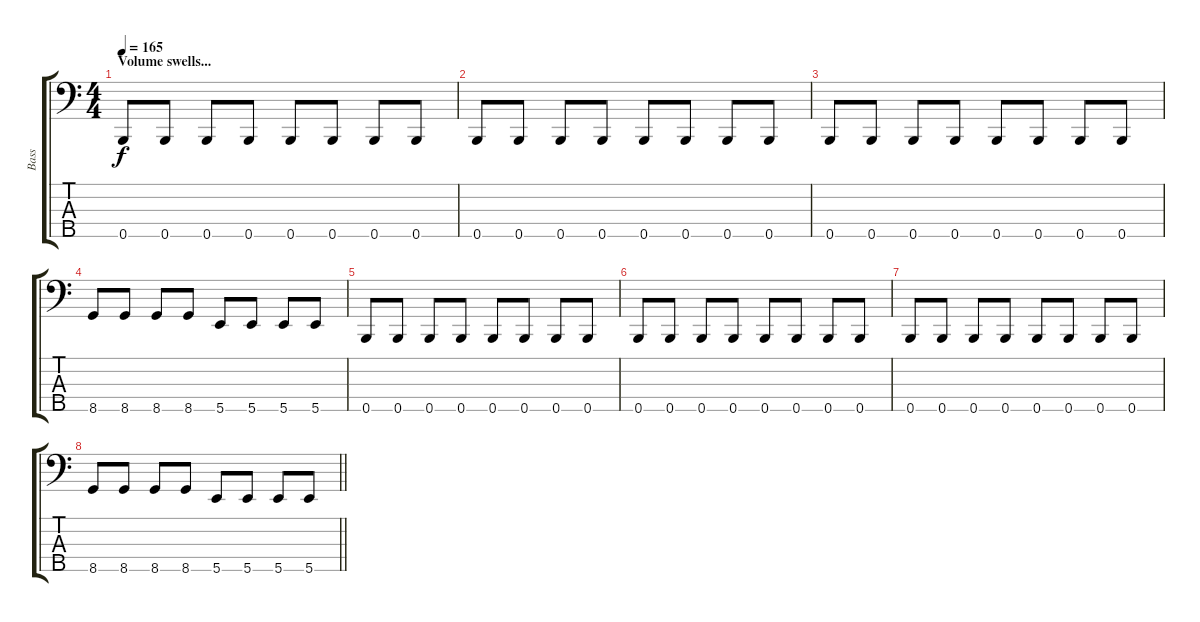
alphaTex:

\track ("Bass" "Bass") {instrument electricbasspick}
\staff {score tabs}
\tuning (G2 D2 A1 E1 B0) {hide}
\ts (4 4)
\section ("" "Volume swells...")
\tempo 165
\clef f4
\ks c
0.5.8{dy f} 0.5.8 0.5.8 0.5.8 0.5.8 0.5.8 0.5.8 0.5.8 |
0.5.8 0.5.8 0.5.8 0.5.8 0.5.8 0.5.8 0.5.8 0.5.8 |
0.5.8 0.5.8 0.5.8 0.5.8 0.5.8 0.5.8 0.5.8 0.5.8 |
8.5.8 8.5.8 8.5.8 8.5.8 5.5.8 5.5.8 5.5.8 5.5.8 |
0.5.8 0.5.8 0.5.8 0.5.8 0.5.8 0.5.8 0.5.8 0.5.8 |
0.5.8 0.5.8 0.5.8 0.5.8 0.5.8 0.5.8 0.5.8 0.5.8 |
0.5.8 0.5.8 0.5.8 0.5.8 0.5.8 0.5.8 0.5.8 0.5.8 |
\barLineRight lightlight
8.5.8 8.5.8 8.5.8 8.5.8 5.5.8 5.5.8 5.5.8 5.5.8
